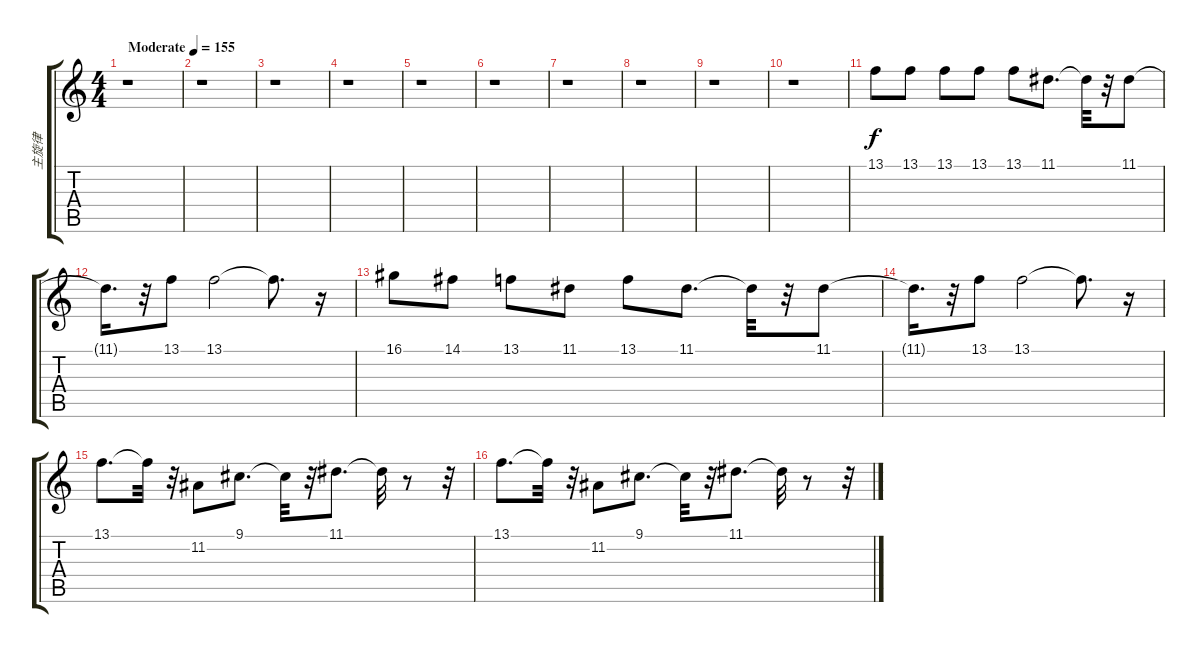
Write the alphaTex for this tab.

\track ("主旋律" "主旋律") {instrument vibraphone}
\staff {score tabs}
\tuning (E4 B3 G3 D3 A2 E2) {hide}
\ts (4 4)
\tempo (155 "Moderate")
\clef g2
\ks c
r.1{dy f instrument vibraphone} |
r.1 |
r.1 |
r.1 |
r.1 |
r.1 |
r.1 |
r.1 |
r.1 |
r.1 |
13.1.8{instrument vibraphone} 13.1.8 13.1.8 13.1.8 13.1.8 11.1.8{d} 11.1{t}.32 r.32 11.1.8 |
11.1{t}.16{d} r.32 13.1.8 13.1.2 13.1{t}.8{d} r.16 |
16.1.8 14.1.8 13.1.8 11.1.8 13.1.8 11.1.8{d} 11.1{t}.32 r.32 11.1.8 |
11.1{t}.16{d} r.32 13.1.8 13.1.2 13.1{t}.8{d} r.16 |
13.1.8{d} 13.1{t}.32 r.32 11.2.8 9.1.8{d} 9.1{t}.32 r.32 11.1.8{d} 11.1{t}.32 r.8 r.32 |
13.1.8{d} 13.1{t}.32 r.32 11.2.8 9.1.8{d} 9.1{t}.32 r.32 11.1.8{d} 11.1{t}.32 r.8 r.32
